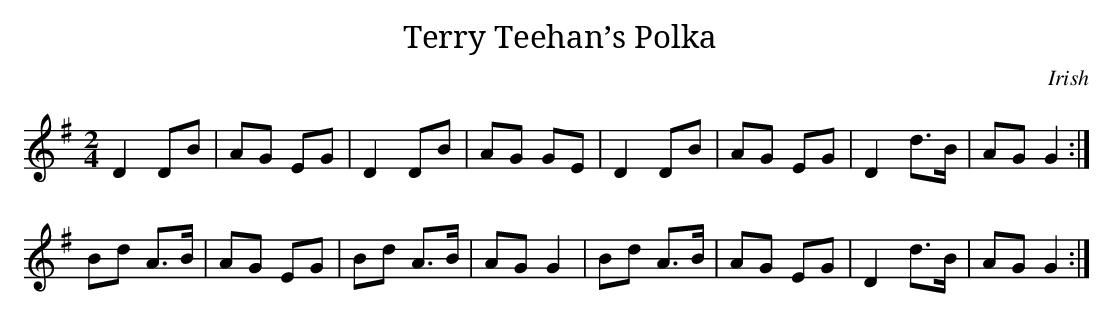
X:1
T:Terry Teehan’s Polka
M:2/4
K:G
D2 DB | AG EG | D2 DB | AG GE | D2 DB | AG EG | D2 d>B | AG G2 :|
Bd A>B | AG EG | Bd A>B | AG G2 | Bd A>B | AG EG | D2 d>B | AG G2 :|
